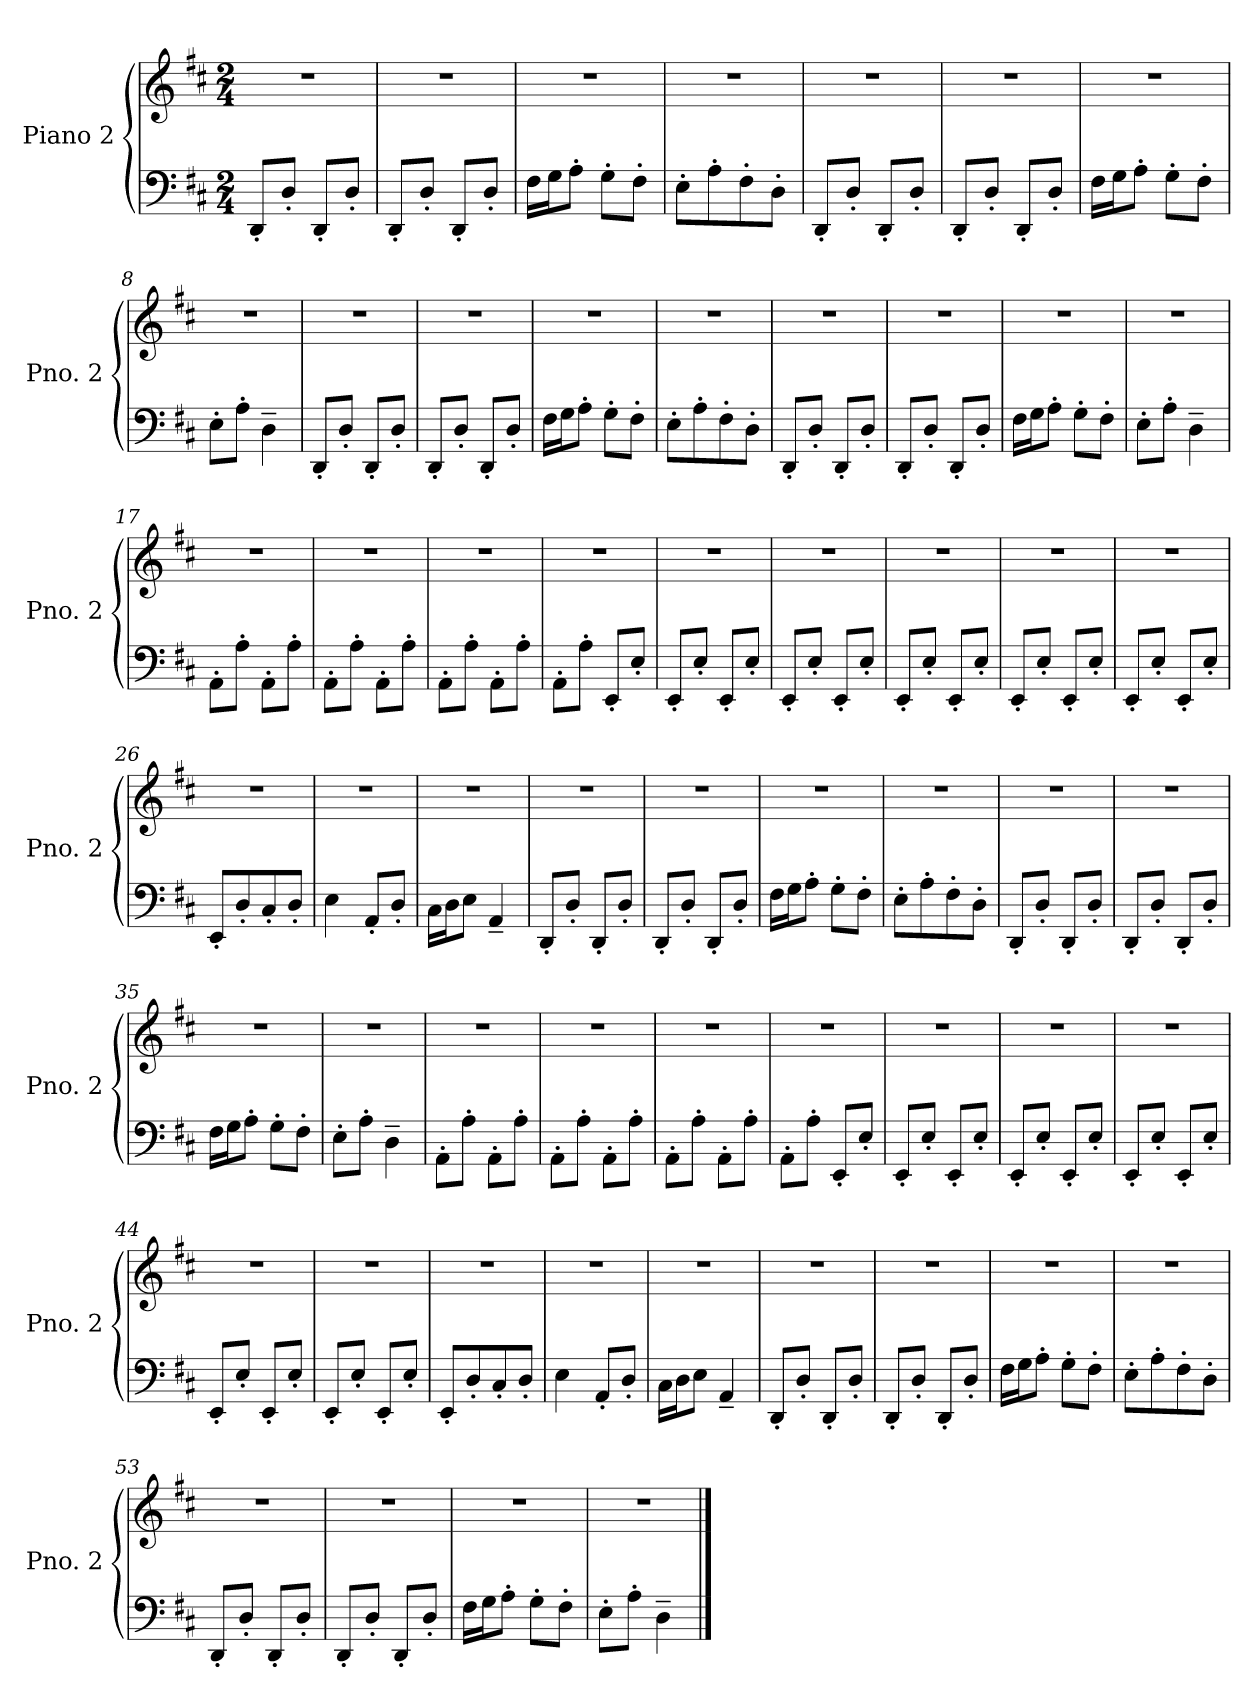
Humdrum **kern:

**kern	**kern
*part1	*part1
*staff2	*staff1
*I"Piano 2	*
*I'Pno. 2	*
*clefF4	*clefG2
*k[f#c#]	*k[f#c#]
*M2/4	*M2/4
=1	=1
8DD'/L	2r
8D'/J	.
8DD'/L	.
8D'/J	.
=2	=2
8DD'/L	2r
8D'/J	.
8DD'/L	.
8D'/J	.
=3	=3
16F#\LL	2r
16G\J	.
8A'\J	.
8G'\L	.
8F#'\J	.
=4	=4
8E'\L	2r
8A'\	.
8F#'\	.
8D'\J	.
=5	=5
8DD'/L	2r
8D'/J	.
8DD'/L	.
8D'/J	.
=6	=6
8DD'/L	2r
8D'/J	.
8DD'/L	.
8D'/J	.
=7	=7
16F#\LL	2r
16G\J	.
8A'\J	.
8G'\L	.
8F#'\J	.
=8	=8
8E'\L	2r
8A'\J	.
4D~\	.
=9	=9
8DD'/L	2r
8D'/J	.
8DD'/L	.
8D'/J	.
=10	=10
8DD'/L	2r
8D'/J	.
8DD'/L	.
8D'/J	.
=11	=11
16F#\LL	2r
16G\J	.
8A'\J	.
8G'\L	.
8F#'\J	.
=12	=12
8E'\L	2r
8A'\	.
8F#'\	.
8D'\J	.
=13	=13
8DD'/L	2r
8D'/J	.
8DD'/L	.
8D'/J	.
=14	=14
8DD'/L	2r
8D'/J	.
8DD'/L	.
8D'/J	.
=15	=15
16F#\LL	2r
16G\J	.
8A'\J	.
8G'\L	.
8F#'\J	.
=16	=16
8E'\L	2r
8A'\J	.
4D~\	.
=17	=17
8AA'\L	2r
8A'\J	.
8AA'\L	.
8A'\J	.
=18	=18
8AA'\L	2r
8A'\J	.
8AA'\L	.
8A'\J	.
=19	=19
8AA'\L	2r
8A'\J	.
8AA'\L	.
8A'\J	.
=20	=20
8AA'\L	2r
8A'\J	.
8EE'/L	.
8E'/J	.
=21	=21
8EE'/L	2r
8E'/J	.
8EE'/L	.
8E'/J	.
=22	=22
8EE'/L	2r
8E'/J	.
8EE'/L	.
8E'/J	.
=23	=23
8EE'/L	2r
8E'/J	.
8EE'/L	.
8E'/J	.
=24	=24
8EE'/L	2r
8E'/J	.
8EE'/L	.
8E'/J	.
=25	=25
8EE'/L	2r
8E'/J	.
8EE'/L	.
8E'/J	.
=26	=26
8EE'/L	2r
8D'/	.
8C#'/	.
8D'/J	.
=27	=27
4E\	2r
8AA'/L	.
8D'/J	.
=28	=28
16C#\LL	2r
16D\J	.
8E\J	.
4AA~/	.
=29	=29
8DD'/L	2r
8D'/J	.
8DD'/L	.
8D'/J	.
=30	=30
8DD'/L	2r
8D'/J	.
8DD'/L	.
8D'/J	.
=31	=31
16F#\LL	2r
16G\J	.
8A'\J	.
8G'\L	.
8F#'\J	.
=32	=32
8E'\L	2r
8A'\	.
8F#'\	.
8D'\J	.
=33	=33
8DD'/L	2r
8D'/J	.
8DD'/L	.
8D'/J	.
=34	=34
8DD'/L	2r
8D'/J	.
8DD'/L	.
8D'/J	.
=35	=35
16F#\LL	2r
16G\J	.
8A'\J	.
8G'\L	.
8F#'\J	.
=36	=36
8E'\L	2r
8A'\J	.
4D~\	.
=37	=37
8AA'\L	2r
8A'\J	.
8AA'\L	.
8A'\J	.
=38	=38
8AA'\L	2r
8A'\J	.
8AA'\L	.
8A'\J	.
=39	=39
8AA'\L	2r
8A'\J	.
8AA'\L	.
8A'\J	.
=40	=40
8AA'\L	2r
8A'\J	.
8EE'/L	.
8E'/J	.
=41	=41
8EE'/L	2r
8E'/J	.
8EE'/L	.
8E'/J	.
=42	=42
8EE'/L	2r
8E'/J	.
8EE'/L	.
8E'/J	.
=43	=43
8EE'/L	2r
8E'/J	.
8EE'/L	.
8E'/J	.
=44	=44
8EE'/L	2r
8E'/J	.
8EE'/L	.
8E'/J	.
=45	=45
8EE'/L	2r
8E'/J	.
8EE'/L	.
8E'/J	.
=46	=46
8EE'/L	2r
8D'/	.
8C#'/	.
8D'/J	.
=47	=47
4E\	2r
8AA'/L	.
8D'/J	.
=48	=48
16C#\LL	2r
16D\J	.
8E\J	.
4AA~/	.
=49	=49
8DD'/L	2r
8D'/J	.
8DD'/L	.
8D'/J	.
=50	=50
8DD'/L	2r
8D'/J	.
8DD'/L	.
8D'/J	.
=51	=51
16F#\LL	2r
16G\J	.
8A'\J	.
8G'\L	.
8F#'\J	.
=52	=52
8E'\L	2r
8A'\	.
8F#'\	.
8D'\J	.
=53	=53
8DD'/L	2r
8D'/J	.
8DD'/L	.
8D'/J	.
=54	=54
8DD'/L	2r
8D'/J	.
8DD'/L	.
8D'/J	.
=55	=55
16F#\LL	2r
16G\J	.
8A'\J	.
8G'\L	.
8F#'\J	.
=56	=56
8E'\L	2r
8A'\J	.
4D~\	.
==	==
*-	*-
